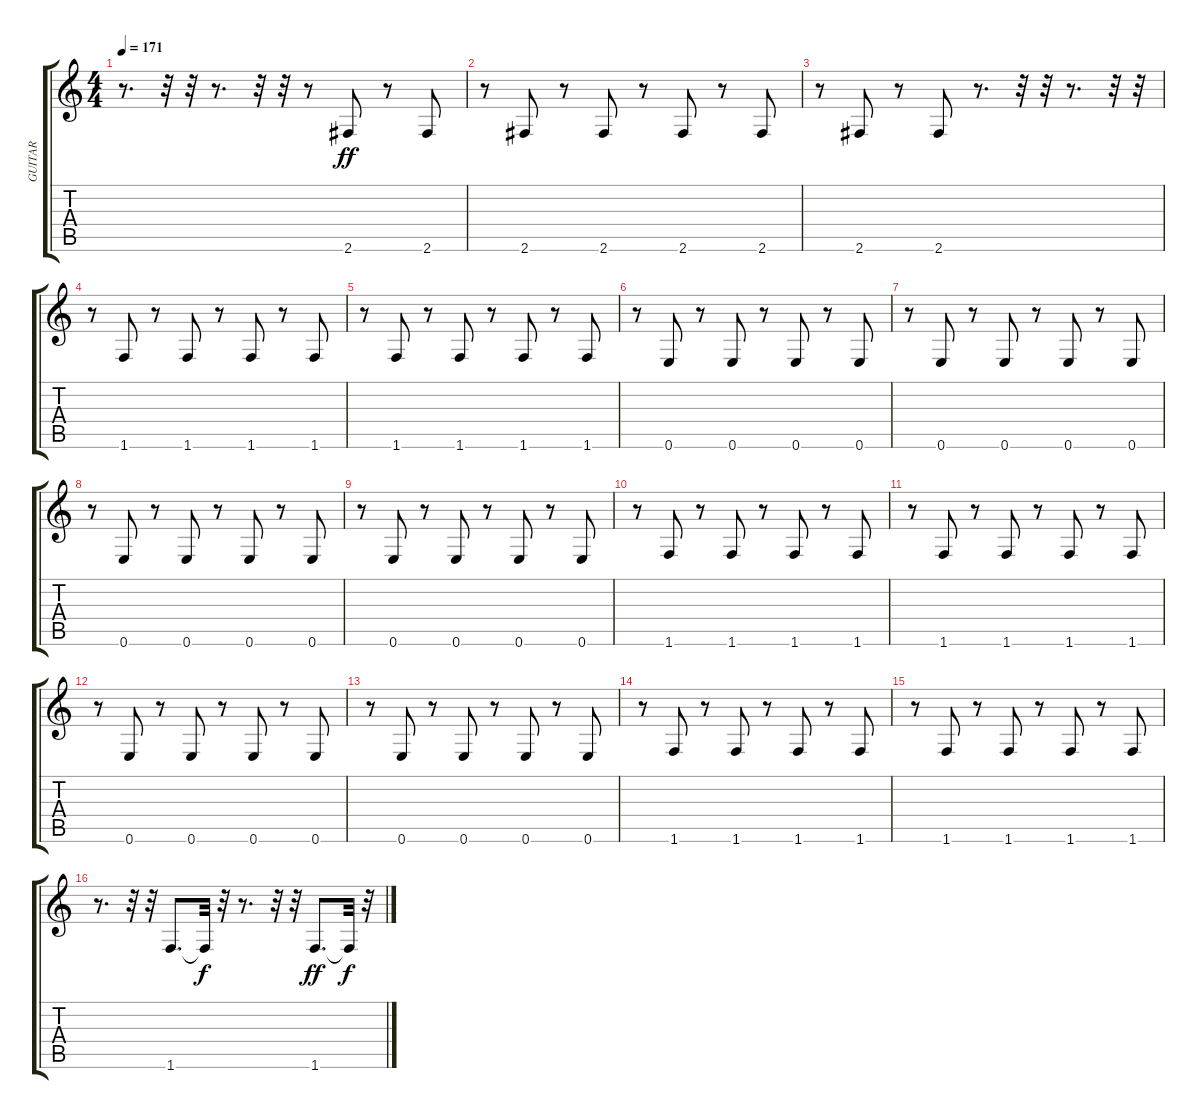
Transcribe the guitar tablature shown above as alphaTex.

\track ("GUITAR" "GUITAR") {instrument electricguitarjazz}
\staff {score tabs}
\tuning (E4 B3 G3 D3 A2 E2) {hide}
\ts (4 4)
\tempo 171
\clef g2
\ks c
r.8{d dy ff} r.32 r.32 r.8{d} r.32 r.32 r.8 2.6.8 r.8 2.6.8 |
r.8 2.6.8 r.8 2.6.8 r.8 2.6.8 r.8 2.6.8 |
r.8 2.6.8 r.8 2.6.8 r.8{d} r.32 r.32 r.8{d} r.32 r.32 |
r.8 1.6.8 r.8 1.6.8 r.8 1.6.8 r.8 1.6.8 |
r.8 1.6.8 r.8 1.6.8 r.8 1.6.8 r.8 1.6.8 |
r.8 0.6.8 r.8 0.6.8 r.8 0.6.8 r.8 0.6.8 |
r.8 0.6.8 r.8 0.6.8 r.8 0.6.8 r.8 0.6.8 |
r.8 0.6.8 r.8 0.6.8 r.8 0.6.8 r.8 0.6.8 |
r.8 0.6.8 r.8 0.6.8 r.8 0.6.8 r.8 0.6.8 |
r.8 1.6.8 r.8 1.6.8 r.8 1.6.8 r.8 1.6.8 |
r.8 1.6.8 r.8 1.6.8 r.8 1.6.8 r.8 1.6.8 |
r.8 0.6.8 r.8 0.6.8 r.8 0.6.8 r.8 0.6.8 |
r.8 0.6.8 r.8 0.6.8 r.8 0.6.8 r.8 0.6.8 |
r.8 1.6.8 r.8 1.6.8 r.8 1.6.8 r.8 1.6.8 |
r.8 1.6.8 r.8 1.6.8 r.8 1.6.8 r.8 1.6.8 |
r.8{d} r.32 r.32 1.6.8{d} 1.6{t}.32{dy f} r.32 r.8{d} r.32 r.32 1.6.8{d dy ff} 1.6{t}.32{dy f} r.32
